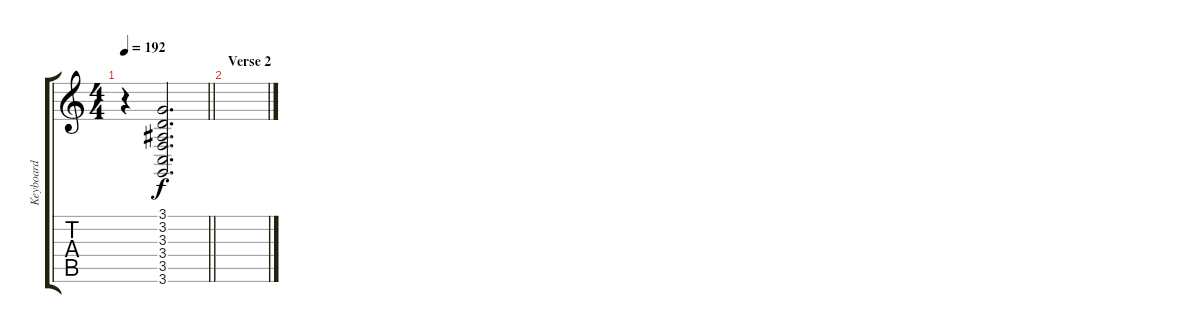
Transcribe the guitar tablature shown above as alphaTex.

\track ("Keyboard" "Keyboard") {instrument stringensemble2}
\staff {score tabs}
\tuning (E4 B3 G3 D3 A2 E2) {hide}
\ts (4 4)
\tempo 192
\clef g2
\barLineRight lightlight
\ks c
r.4{dy f} (3.1 3.2 3.3 3.4 3.5 3.6).2{d} |
\section ("" "Verse 2")
